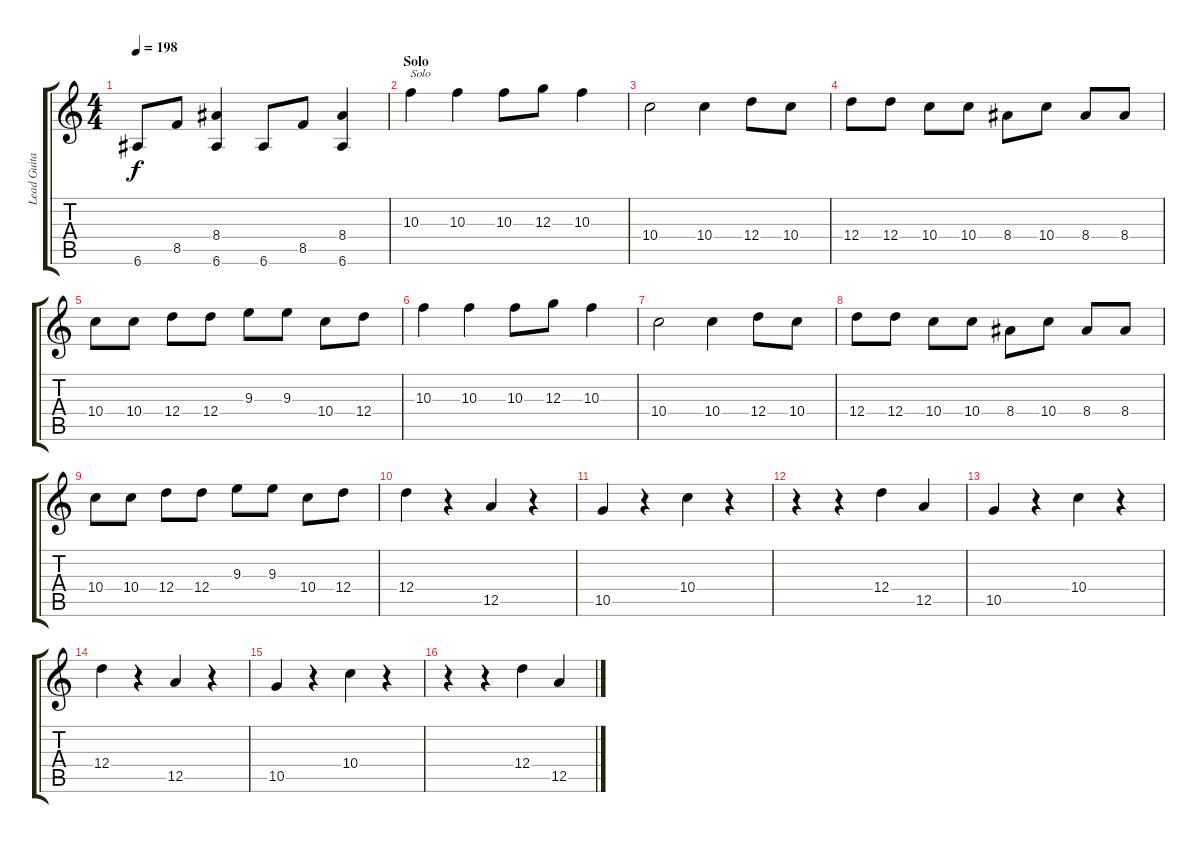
\track ("Lead Guitar" "Lead Guita") {instrument distortionguitar}
\staff {score tabs}
\tuning (E4 B3 G3 D3 A2 E2) {hide}
\ts (4 4)
\tempo 198
\clef g2
\ks c
6.6.8{dy f} 8.5.8 (8.4 6.6).4 6.6.8 8.5.8 (8.4 6.6).4 |
\section ("" "Solo")
10.3.4{txt "Solo"} 10.3.4 10.3.8 12.3.8 10.3.4 |
10.4.2 10.4.4 12.4.8 10.4.8 |
12.4.8 12.4.8 10.4.8 10.4.8 8.4.8 10.4.8 8.4.8 8.4.8 |
10.4.8 10.4.8 12.4.8 12.4.8 9.3.8 9.3.8 10.4.8 12.4.8 |
10.3.4 10.3.4 10.3.8 12.3.8 10.3.4 |
10.4.2 10.4.4 12.4.8 10.4.8 |
12.4.8 12.4.8 10.4.8 10.4.8 8.4.8 10.4.8 8.4.8 8.4.8 |
10.4.8 10.4.8 12.4.8 12.4.8 9.3.8 9.3.8 10.4.8 12.4.8 |
12.4.4 r.4 12.5.4 r.4 |
10.5.4 r.4 10.4.4 r.4 |
r.4 r.4 12.4.4 12.5.4 |
10.5.4 r.4 10.4.4 r.4 |
12.4.4 r.4 12.5.4 r.4 |
10.5.4 r.4 10.4.4 r.4 |
r.4 r.4 12.4.4 12.5.4
